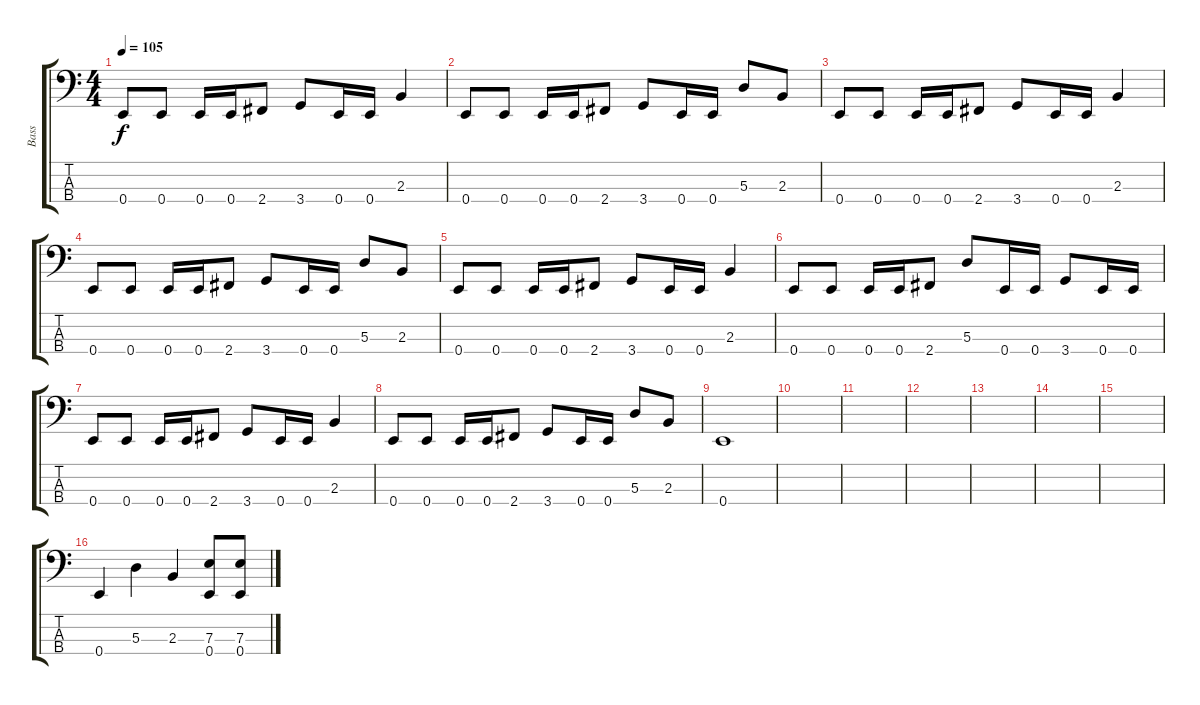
\track ("Bass" "Bass") {instrument electricbasspick}
\staff {score tabs}
\tuning (G2 D2 A1 E1) {hide}
\ts (4 4)
\tempo 105
\clef f4
\ks c
0.4.8{dy f} 0.4.8 0.4.16 0.4.16 2.4.8 3.4.8 0.4.16 0.4.16 2.3.4 |
0.4.8 0.4.8 0.4.16 0.4.16 2.4.8 3.4.8 0.4.16 0.4.16 5.3.8 2.3.8 |
0.4.8 0.4.8 0.4.16 0.4.16 2.4.8 3.4.8 0.4.16 0.4.16 2.3.4 |
0.4.8 0.4.8 0.4.16 0.4.16 2.4.8 3.4.8 0.4.16 0.4.16 5.3.8 2.3.8 |
0.4.8 0.4.8 0.4.16 0.4.16 2.4.8 3.4.8 0.4.16 0.4.16 2.3.4 |
0.4.8 0.4.8 0.4.16 0.4.16 2.4.8 5.3.8 0.4.16 0.4.16 3.4.8 0.4.16 0.4.16 |
0.4.8 0.4.8 0.4.16 0.4.16 2.4.8 3.4.8 0.4.16 0.4.16 2.3.4 |
0.4.8 0.4.8 0.4.16 0.4.16 2.4.8 3.4.8 0.4.16 0.4.16 5.3.8 2.3.8 |
0.4.1 |
|
|
|
|
|
|
0.4.4 5.3.4 2.3.4 (7.3 0.4).8 (7.3 0.4).8
